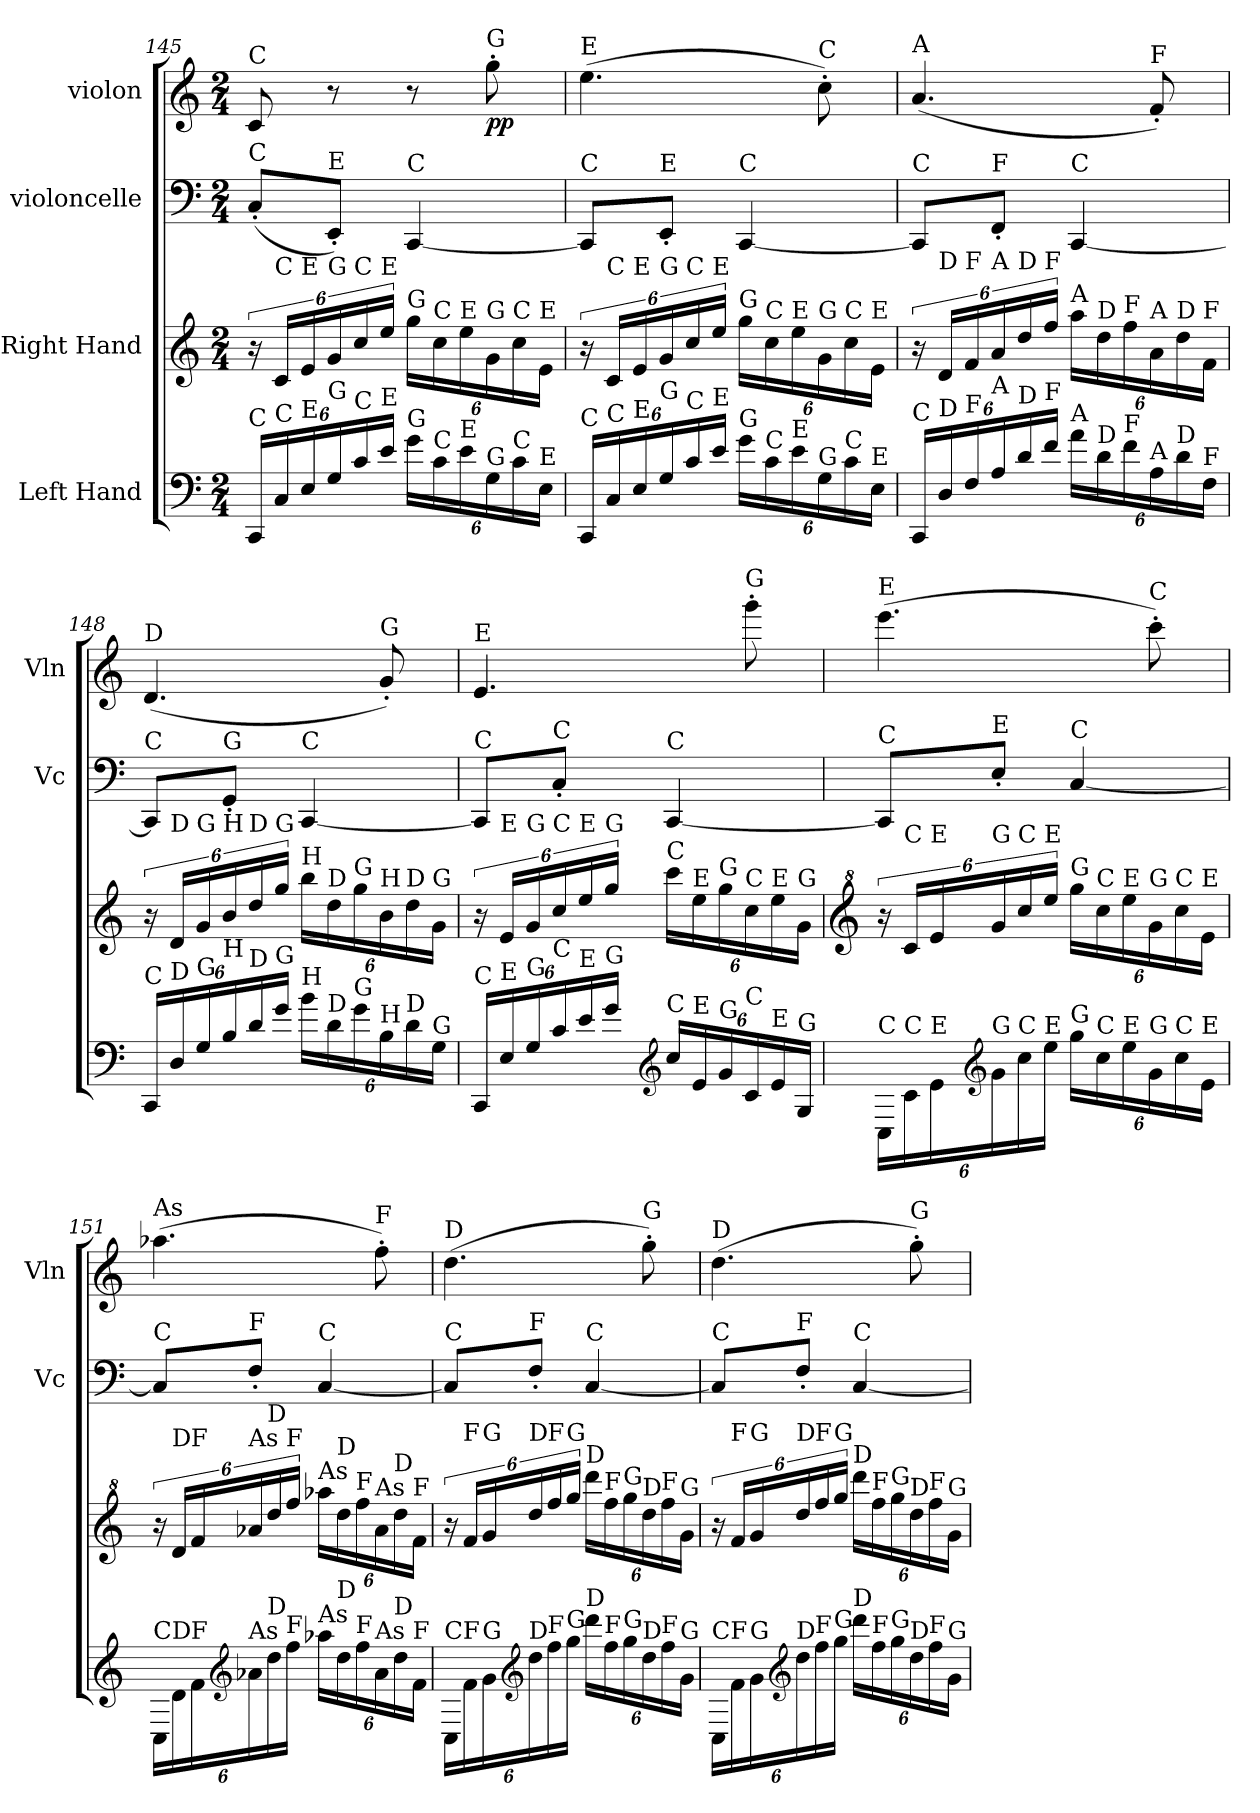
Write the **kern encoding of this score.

**kern	**kern	**kern	**kern	**dynam
*part4	*part3	*part2	*part1	*part1
*staff4	*staff3	*staff2	*staff1	*staff1
*I"Left Hand	*I"Right Hand	*I"violoncelle	*I"violon	*
*	*	*I'Vc	*I'Vln	*
*clefF4	*clefG2	*clefF4	*clefG2	*
*k[]	*k[]	*k[]	*k[]	*
*M2/4	*M2/4	*M2/4	*M2/4	*
*Xbrackettup	*	*	*	*
=145	=145	=145	=145	=145
!	!	!	!LO:TX:a:t=C	!
!	!	!LO:TX:a:t=C	!	!
!LO:TX:a:t=C	!	!	!	!
24CC/LL	24r	(<8C'/L	8c/	.
!	!LO:TX:a:t=C	!	!	!
!LO:TX:a:t=C	!	!	!	!
24C/	24c/LL	.	.	.
!	!LO:TX:a:t=E	!	!	!
!LO:TX:a:t=E	!	!	!	!
24E/	24e/	.	.	.
*	*Xbrackettup	*	*	*
!	!	!LO:TX:a:t=E	!	!
!	!LO:TX:a:t=G	!	!	!
!LO:TX:a:t=G	!	!	!	!
24G/	24g/	8EE'/J)	8r	.
!	!LO:TX:a:t=C	!	!	!
!LO:TX:a:t=C	!	!	!	!
24c/	24cc/	.	.	.
!	!LO:TX:a:t=E	!	!	!
!LO:TX:a:t=E	!	!	!	!
24e/JJ	24ee/JJ	.	.	.
!	!	!LO:TX:a:t=C	!	!
!	!LO:TX:a:t=G	!	!	!
!LO:TX:a:t=G	!	!	!	!
24g\LL	24gg\LL	[4CC/	8r	.
!	!LO:TX:a:t=C	!	!	!
!LO:TX:a:t=C	!	!	!	!
24c\	24cc\	.	.	.
!	!LO:TX:a:t=E	!	!	!
!LO:TX:a:t=E	!	!	!	!
24e\	24ee\	.	.	.
!	!	!	!LO:TX:a:t=G	!
!	!LO:TX:a:t=G	!	!	!
!LO:TX:a:t=G	!	!	!	!
!	!	!	!	!LO:DY:b
24G\	24g\	.	8gg'\	pp
!	!LO:TX:a:t=C	!	!	!
!LO:TX:a:t=C	!	!	!	!
24c\	24cc\	.	.	.
!	!LO:TX:a:t=E	!	!	!
!LO:TX:a:t=E	!	!	!	!
24E\JJ	24e\JJ	.	.	.
=146	=146	=146	=146	=146
*	*brackettup	*	*	*
!	!	!	!LO:TX:a:t=E	!
!	!	!LO:TX:a:t=C	!	!
!LO:TX:a:t=C	!	!	!	!
24CC/LL	24r	8CC/L]	(>4.ee\	.
!	!LO:TX:a:t=C	!	!	!
!LO:TX:a:t=C	!	!	!	!
24C/	24c/LL	.	.	.
!	!LO:TX:a:t=E	!	!	!
!LO:TX:a:t=E	!	!	!	!
24E/	24e/	.	.	.
*	*Xbrackettup	*	*	*
!	!	!LO:TX:a:t=E	!	!
!	!LO:TX:a:t=G	!	!	!
!LO:TX:a:t=G	!	!	!	!
24G/	24g/	8EE'/J	.	.
!	!LO:TX:a:t=C	!	!	!
!LO:TX:a:t=C	!	!	!	!
24c/	24cc/	.	.	.
!	!LO:TX:a:t=E	!	!	!
!LO:TX:a:t=E	!	!	!	!
24e/JJ	24ee/JJ	.	.	.
!	!	!LO:TX:a:t=C	!	!
!	!LO:TX:a:t=G	!	!	!
!LO:TX:a:t=G	!	!	!	!
24g\LL	24gg\LL	[4CC/	.	.
!	!LO:TX:a:t=C	!	!	!
!LO:TX:a:t=C	!	!	!	!
24c\	24cc\	.	.	.
!	!LO:TX:a:t=E	!	!	!
!LO:TX:a:t=E	!	!	!	!
24e\	24ee\	.	.	.
!	!	!	!LO:TX:a:t=C	!
!	!LO:TX:a:t=G	!	!	!
!LO:TX:a:t=G	!	!	!	!
24G\	24g\	.	8cc'\)	.
!	!LO:TX:a:t=C	!	!	!
!LO:TX:a:t=C	!	!	!	!
24c\	24cc\	.	.	.
!	!LO:TX:a:t=E	!	!	!
!LO:TX:a:t=E	!	!	!	!
24E\JJ	24e\JJ	.	.	.
!!LO:PB:g=z
=147	=147	=147	=147	=147
*	*brackettup	*	*	*
!	!	!	!LO:TX:a:t=A	!
!	!	!LO:TX:a:t=C	!	!
!LO:TX:a:t=C	!	!	!	!
24CC/LL	24r	8CC/L]	(<4.a/	.
!	!LO:TX:a:t=D	!	!	!
!LO:TX:a:t=D	!	!	!	!
24D/	24d/LL	.	.	.
!	!LO:TX:a:t=F	!	!	!
!LO:TX:a:t=F	!	!	!	!
24F/	24f/	.	.	.
*	*Xbrackettup	*	*	*
!	!	!LO:TX:a:t=F	!	!
!	!LO:TX:a:t=A	!	!	!
!LO:TX:a:t=A	!	!	!	!
24A/	24a/	8FF'/J	.	.
!	!LO:TX:a:t=D	!	!	!
!LO:TX:a:t=D	!	!	!	!
24d/	24dd/	.	.	.
!	!LO:TX:a:t=F	!	!	!
!LO:TX:a:t=F	!	!	!	!
24f/JJ	24ff/JJ	.	.	.
!	!	!LO:TX:a:t=C	!	!
!	!LO:TX:a:t=A	!	!	!
!LO:TX:a:t=A	!	!	!	!
24a\LL	24aa\LL	[4CC/	.	.
!	!LO:TX:a:t=D	!	!	!
!LO:TX:a:t=D	!	!	!	!
24d\	24dd\	.	.	.
!	!LO:TX:a:t=F	!	!	!
!LO:TX:a:t=F	!	!	!	!
24f\	24ff\	.	.	.
!	!	!	!LO:TX:a:t=F	!
!	!LO:TX:a:t=A	!	!	!
!LO:TX:a:t=A	!	!	!	!
24A\	24a\	.	8f'/)	.
!	!LO:TX:a:t=D	!	!	!
!LO:TX:a:t=D	!	!	!	!
24d\	24dd\	.	.	.
!	!LO:TX:a:t=F	!	!	!
!LO:TX:a:t=F	!	!	!	!
24F\JJ	24f\JJ	.	.	.
=148	=148	=148	=148	=148
*	*brackettup	*	*	*
!	!	!	!LO:TX:a:t=D	!
!	!	!LO:TX:a:t=C	!	!
!LO:TX:a:t=C	!	!	!	!
24CC/LL	24r	8CC/L]	(<4.d/	.
!	!LO:TX:a:t=D	!	!	!
!LO:TX:a:t=D	!	!	!	!
24D/	24d/LL	.	.	.
!	!LO:TX:a:t=G	!	!	!
!LO:TX:a:t=G	!	!	!	!
24G/	24g/	.	.	.
*	*Xbrackettup	*	*	*
!	!	!LO:TX:a:t=G	!	!
!	!LO:TX:a:t=H	!	!	!
!LO:TX:a:t=H	!	!	!	!
24B/	24b/	8GG'/J	.	.
!	!LO:TX:a:t=D	!	!	!
!LO:TX:a:t=D	!	!	!	!
24d/	24dd/	.	.	.
!	!LO:TX:a:t=G	!	!	!
!LO:TX:a:t=G	!	!	!	!
24g/JJ	24gg/JJ	.	.	.
!	!	!LO:TX:a:t=C	!	!
!	!LO:TX:a:t=H	!	!	!
!LO:TX:a:t=H	!	!	!	!
24b\LL	24bb\LL	[4CC/	.	.
!	!LO:TX:a:t=D	!	!	!
!LO:TX:a:t=D	!	!	!	!
24d\	24dd\	.	.	.
!	!LO:TX:a:t=G	!	!	!
!LO:TX:a:t=G	!	!	!	!
24g\	24gg\	.	.	.
!	!	!	!LO:TX:a:t=G	!
!	!LO:TX:a:t=H	!	!	!
!LO:TX:a:t=H	!	!	!	!
24B\	24b\	.	8g'/)	.
!	!LO:TX:a:t=D	!	!	!
!LO:TX:a:t=D	!	!	!	!
24d\	24dd\	.	.	.
!	!LO:TX:a:t=G	!	!	!
!LO:TX:a:t=G	!	!	!	!
24G\JJ	24g\JJ	.	.	.
=149	=149	=149	=149	=149
*	*brackettup	*	*	*
!	!	!	!LO:TX:a:t=E	!
!	!	!LO:TX:a:t=C	!	!
!LO:TX:a:t=C	!	!	!	!
24CC/LL	24r	8CC/L]	4.e/	.
!	!LO:TX:a:t=E	!	!	!
!LO:TX:a:t=E	!	!	!	!
24E/	24e/LL	.	.	.
!	!LO:TX:a:t=G	!	!	!
!LO:TX:a:t=G	!	!	!	!
24G/	24g/	.	.	.
*	*Xbrackettup	*	*	*
!	!	!LO:TX:a:t=C	!	!
!	!LO:TX:a:t=C	!	!	!
!LO:TX:a:t=C	!	!	!	!
24c/	24cc/	8C'/J	.	.
!	!LO:TX:a:t=E	!	!	!
!LO:TX:a:t=E	!	!	!	!
24e/	24ee/	.	.	.
!	!LO:TX:a:t=G	!	!	!
!LO:TX:a:t=G	!	!	!	!
24g/JJ	24gg/JJ	.	.	.
*clefG2	*	*	*	*
!	!	!LO:TX:a:t=C	!	!
!	!LO:TX:a:t=C	!	!	!
!LO:TX:a:t=C	!	!	!	!
24cc/LL	24ccc\LL	[4CC/	.	.
!	!LO:TX:a:t=E	!	!	!
!LO:TX:a:t=E	!	!	!	!
24e/	24ee\	.	.	.
!	!LO:TX:a:t=G	!	!	!
!LO:TX:a:t=G	!	!	!	!
24g/	24gg\	.	.	.
!	!	!	!LO:TX:a:t=G	!
!	!LO:TX:a:t=C	!	!	!
!LO:TX:a:t=C	!	!	!	!
24c/	24cc\	.	8ggg'\	.
!	!LO:TX:a:t=E	!	!	!
!LO:TX:a:t=E	!	!	!	!
24e/	24ee\	.	.	.
!	!LO:TX:a:t=G	!	!	!
!LO:TX:a:t=G	!	!	!	!
24G/JJ	24g\JJ	.	.	.
!!LO:LB:g=z
=150	=150	=150	=150	=150
*	*clefG^2	*	*	*
*	*brackettup	*	*	*
!	!	!	!LO:TX:a:t=E	!
!	!	!LO:TX:a:t=C	!	!
!LO:TX:a:t=C	!	!	!	!
24C\LL	24r	8CC/L]	(>4.eee\	.
!	!LO:TX:a:t=C	!	!	!
!LO:TX:a:t=C	!	!	!	!
24c\	24cc/LL	.	.	.
!	!LO:TX:a:t=E	!	!	!
!LO:TX:a:t=E	!	!	!	!
24e\	24ee/	.	.	.
*clefG2	*	*	*	*
*	*Xbrackettup	*	*	*
!	!	!LO:TX:a:t=E	!	!
!	!LO:TX:a:t=G	!	!	!
!LO:TX:a:t=G	!	!	!	!
24g\	24gg/	8E'/J	.	.
!	!LO:TX:a:t=C	!	!	!
!LO:TX:a:t=C	!	!	!	!
24cc\	24ccc/	.	.	.
!	!LO:TX:a:t=E	!	!	!
!LO:TX:a:t=E	!	!	!	!
24ee\JJ	24eee/JJ	.	.	.
!	!	!LO:TX:a:t=C	!	!
!	!LO:TX:a:t=G	!	!	!
!LO:TX:a:t=G	!	!	!	!
24gg\LL	24ggg\LL	[4C/	.	.
!	!LO:TX:a:t=C	!	!	!
!LO:TX:a:t=C	!	!	!	!
24cc\	24ccc\	.	.	.
!	!LO:TX:a:t=E	!	!	!
!LO:TX:a:t=E	!	!	!	!
24ee\	24eee\	.	.	.
!	!	!	!LO:TX:a:t=C	!
!	!LO:TX:a:t=G	!	!	!
!LO:TX:a:t=G	!	!	!	!
24g\	24gg\	.	8ccc'\)	.
!	!LO:TX:a:t=C	!	!	!
!LO:TX:a:t=C	!	!	!	!
24cc\	24ccc\	.	.	.
!	!LO:TX:a:t=E	!	!	!
!LO:TX:a:t=E	!	!	!	!
24e\JJ	24ee\JJ	.	.	.
=151	=151	=151	=151	=151
*	*brackettup	*	*	*
!	!	!	!LO:TX:a:t=As	!
!	!	!LO:TX:a:t=C	!	!
!LO:TX:a:t=C	!	!	!	!
24C\LL	24r	8C/L]	(>4.aa-X\	.
!	!LO:TX:a:t=D	!	!	!
!LO:TX:a:t=D	!	!	!	!
24d\	24dd/LL	.	.	.
!	!LO:TX:a:t=F	!	!	!
!LO:TX:a:t=F	!	!	!	!
24f\	24ff/	.	.	.
*clefG2	*	*	*	*
*	*Xbrackettup	*	*	*
!	!	!LO:TX:a:t=F	!	!
!	!LO:TX:a:t=As	!	!	!
!LO:TX:a:t=As	!	!	!	!
24a-X\	24aa-X/	8F'/J	.	.
!	!LO:TX:a:t=D	!	!	!
!LO:TX:a:t=D	!	!	!	!
24dd\	24ddd/	.	.	.
!	!LO:TX:a:t=F	!	!	!
!LO:TX:a:t=F	!	!	!	!
24ff\JJ	24fff/JJ	.	.	.
!	!	!LO:TX:a:t=C	!	!
!	!LO:TX:a:t=As	!	!	!
!LO:TX:a:t=As	!	!	!	!
24aa-X\LL	24aaa-X\LL	[4C/	.	.
!	!LO:TX:a:t=D	!	!	!
!LO:TX:a:t=D	!	!	!	!
24dd\	24ddd\	.	.	.
!	!LO:TX:a:t=F	!	!	!
!LO:TX:a:t=F	!	!	!	!
24ff\	24fff\	.	.	.
!	!	!	!LO:TX:a:t=F	!
!	!LO:TX:a:t=As	!	!	!
!LO:TX:a:t=As	!	!	!	!
24a-\	24aa-\	.	8ff'\)	.
!	!LO:TX:a:t=D	!	!	!
!LO:TX:a:t=D	!	!	!	!
24dd\	24ddd\	.	.	.
!	!LO:TX:a:t=F	!	!	!
!LO:TX:a:t=F	!	!	!	!
24f\JJ	24ff\JJ	.	.	.
=152	=152	=152	=152	=152
*	*brackettup	*	*	*
!	!	!	!LO:TX:a:t=D	!
!	!	!LO:TX:a:t=C	!	!
!LO:TX:a:t=C	!	!	!	!
24C\LL	24r	8C/L]	(>4.dd\	.
!	!LO:TX:a:t=F	!	!	!
!LO:TX:a:t=F	!	!	!	!
24f\	24ff/LL	.	.	.
!	!LO:TX:a:t=G	!	!	!
!LO:TX:a:t=G	!	!	!	!
24g\	24gg/	.	.	.
*clefG2	*	*	*	*
*	*Xbrackettup	*	*	*
!	!	!LO:TX:a:t=F	!	!
!	!LO:TX:a:t=D	!	!	!
!LO:TX:a:t=D	!	!	!	!
24dd\	24ddd/	8F'/J	.	.
!	!LO:TX:a:t=F	!	!	!
!LO:TX:a:t=F	!	!	!	!
24ff\	24fff/	.	.	.
!	!LO:TX:a:t=G	!	!	!
!LO:TX:a:t=G	!	!	!	!
24gg\JJ	24ggg/JJ	.	.	.
!	!	!LO:TX:a:t=C	!	!
!	!LO:TX:a:t=D	!	!	!
!LO:TX:a:t=D	!	!	!	!
24ddd\LL	24dddd\LL	[4C/	.	.
!	!LO:TX:a:t=F	!	!	!
!LO:TX:a:t=F	!	!	!	!
24ff\	24fff\	.	.	.
!	!LO:TX:a:t=G	!	!	!
!LO:TX:a:t=G	!	!	!	!
24gg\	24ggg\	.	.	.
!	!	!	!LO:TX:a:t=G	!
!	!LO:TX:a:t=D	!	!	!
!LO:TX:a:t=D	!	!	!	!
24dd\	24ddd\	.	8gg'\)	.
!	!LO:TX:a:t=F	!	!	!
!LO:TX:a:t=F	!	!	!	!
24ff\	24fff\	.	.	.
!	!LO:TX:a:t=G	!	!	!
!LO:TX:a:t=G	!	!	!	!
24g\JJ	24gg\JJ	.	.	.
!!LO:LB:g=z
=153	=153	=153	=153	=153
*	*brackettup	*	*	*
!	!	!	!LO:TX:a:t=D	!
!	!	!LO:TX:a:t=C	!	!
!LO:TX:a:t=C	!	!	!	!
24C\LL	24r	8C/L]	(>4.dd\	.
!	!LO:TX:a:t=F	!	!	!
!LO:TX:a:t=F	!	!	!	!
24f\	24ff/LL	.	.	.
!	!LO:TX:a:t=G	!	!	!
!LO:TX:a:t=G	!	!	!	!
24g\	24gg/	.	.	.
*clefG2	*	*	*	*
*	*Xbrackettup	*	*	*
!	!	!LO:TX:a:t=F	!	!
!	!LO:TX:a:t=D	!	!	!
!LO:TX:a:t=D	!	!	!	!
24dd\	24ddd/	8F'/J	.	.
!	!LO:TX:a:t=F	!	!	!
!LO:TX:a:t=F	!	!	!	!
24ff\	24fff/	.	.	.
!	!LO:TX:a:t=G	!	!	!
!LO:TX:a:t=G	!	!	!	!
24gg\JJ	24ggg/JJ	.	.	.
!	!	!LO:TX:a:t=C	!	!
!	!LO:TX:a:t=D	!	!	!
!LO:TX:a:t=D	!	!	!	!
24ddd\LL	24dddd\LL	[4C/	.	.
!	!LO:TX:a:t=F	!	!	!
!LO:TX:a:t=F	!	!	!	!
24ff\	24fff\	.	.	.
!	!LO:TX:a:t=G	!	!	!
!LO:TX:a:t=G	!	!	!	!
24gg\	24ggg\	.	.	.
!	!	!	!LO:TX:a:t=G	!
!	!LO:TX:a:t=D	!	!	!
!LO:TX:a:t=D	!	!	!	!
24dd\	24ddd\	.	8gg'\)	.
!	!LO:TX:a:t=F	!	!	!
!LO:TX:a:t=F	!	!	!	!
24ff\	24fff\	.	.	.
!	!LO:TX:a:t=G	!	!	!
!LO:TX:a:t=G	!	!	!	!
24g\JJ	24gg\JJ	.	.	.
=	=	=	=	=
*-	*-	*-	*-	*-
